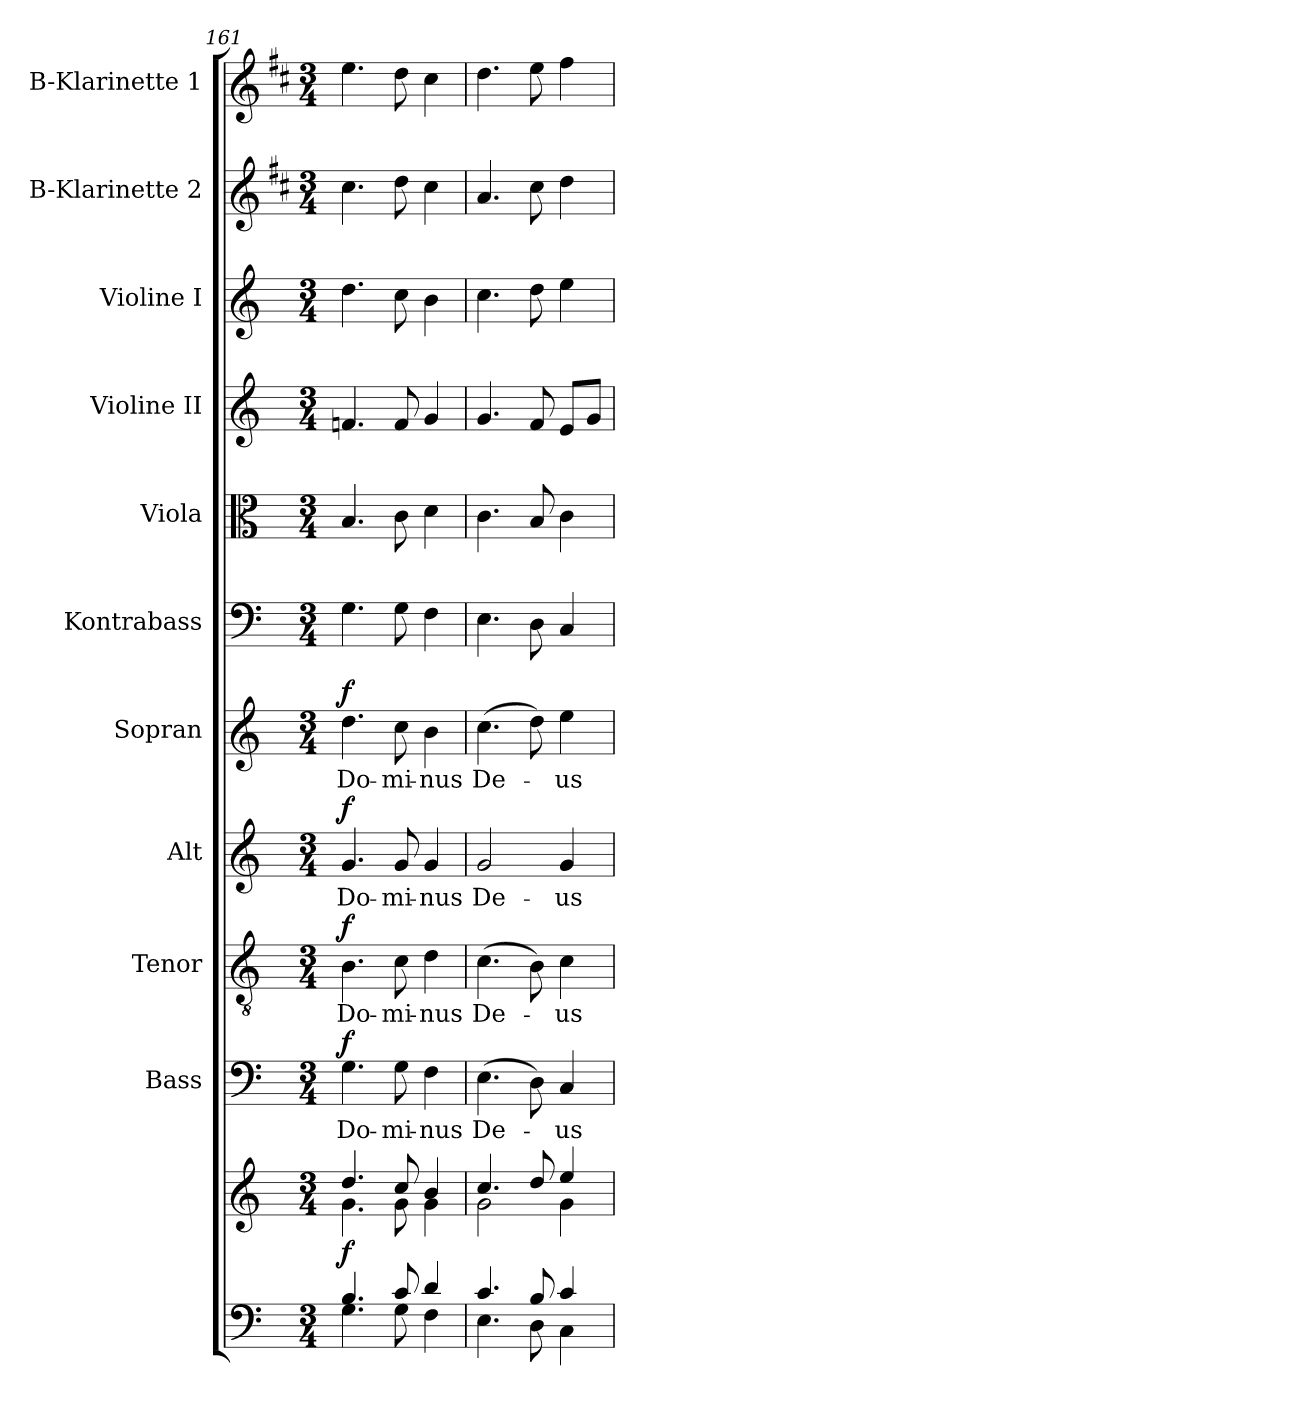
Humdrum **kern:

**kern	**kern	**dynam	**kern	**text	**dynam	**kern	**text	**dynam	**kern	**text	**dynam	**kern	**text	**dynam	**kern	**kern	**kern	**kern	**kern	**kern
*part11	*part11	*part11	*part10	*part10	*part10	*part9	*part9	*part9	*part8	*part8	*part8	*part7	*part7	*part7	*part6	*part5	*part4	*part3	*part2	*part1
*staff12	*staff11	*staff11/12	*staff10	*staff10	*staff10	*staff9	*staff9	*staff9	*staff8	*staff8	*staff8	*staff7	*staff7	*staff7	*staff6	*staff5	*staff4	*staff3	*staff2	*staff1
*	*	*	*I"Bass	*	*	*I"Tenor	*	*	*I"Alt	*	*	*I"Sopran	*	*	*I"Kontrabass	*I"Viola	*I"Violine II	*I"Violine I	*I"B-Klarinette 2	*I"B-Klarinette 1
*	*	*	*I'B.	*	*	*I'T.	*	*	*I'A.	*	*	*I'S.	*	*	*I'Kb.	*I'Vla.	*I'Vl. II	*I'Vl. I	*I'B Kl. 2	*I'B Kl. 1
*clefF4	*clefG2	*	*clefF4	*	*	*clefGv2	*	*	*clefG2	*	*	*clefG2	*	*	*clefF4	*clefC3	*clefG2	*clefG2	*clefG2	*clefG2
*	*	*	*	*	*	*	*	*	*	*	*	*	*	*	*ITrd7c12	*	*	*	*ITrd1c2	*ITrd1c2
*k[]	*k[]	*	*k[]	*	*	*k[]	*	*	*k[]	*	*	*k[]	*	*	*k[]	*k[]	*k[]	*k[]	*k[]	*k[]
*C:	*C:	*	*C:	*	*	*C:	*	*	*C:	*	*	*C:	*	*	*C:	*C:	*C:	*C:	*C:	*C:
*M3/4	*M3/4	*	*M3/4	*	*	*M3/4	*	*	*M3/4	*	*	*M3/4	*	*	*M3/4	*M3/4	*M3/4	*M3/4	*M3/4	*M3/4
=161	=161	=161	=161	=161	=161	=161	=161	=161	=161	=161	=161	=161	=161	=161	=161	=161	=161	=161	=161	=161
*^	*^	*	*	*	*	*	*	*	*	*	*	*	*	*	*	*	*	*	*	*
!	!	!	!	!LO:DY:b	!	!LO:LY:b	!LO:DY:a	!	!LO:LY:b	!LO:DY:a	!	!LO:LY:b	!LO:DY:a	!	!LO:LY:b	!LO:DY:a	!	!	!	!	!	!
4.B/	4.G\	4.dd/	4.g\	f	4.G\	Do-	f	4.B\	Do-	f	4.g/	Do-	f	4.dd\	Do-	f	4.GG\	4.B/	4.fn/	4.dd\	4.b\	4.dd\
!	!	!	!	!	!	!LO:LY:b	!	!	!LO:LY:b	!	!	!LO:LY:b	!	!	!LO:LY:b	!	!	!	!	!	!	!
8c/	8G\	8cc/	8g\	.	8G\	-mi-	.	8c\	-mi-	.	8g/	-mi-	.	8cc\	-mi-	.	8GG\	8c\	8f/	8cc\	8cc\	8cc\
!	!	!	!	!	!	!LO:LY:b	!	!	!LO:LY:b	!	!	!LO:LY:b	!	!	!LO:LY:b	!	!	!	!	!	!	!
4d/	4F\	4b/	4g\	.	4F\	-nus	.	4d\	-nus	.	4g/	-nus	.	4b\	-nus	.	4FF\	4d\	4g/	4b\	4b\	4b\
=162	=162	=162	=162	=162	=162	=162	=162	=162	=162	=162	=162	=162	=162	=162	=162	=162	=162	=162	=162	=162	=162	=162
!	!	!	!	!	!	!LO:LY:b	!	!	!LO:LY:b	!	!	!LO:LY:b	!	!	!LO:LY:b	!	!	!	!	!	!	!
4.c/	4.E\	4.cc/	2g\	.	(>4.E\	De-	.	(>4.c\	De-	.	2g/	De-	.	(>4.cc\	De-	.	4.EE\	4.c\	4.g/	4.cc\	4.g/	4.cc\
8B/	8D\	8dd/	.	.	8D\)	.	.	8B\)	.	.	.	.	.	8dd\)	.	.	8DD\	8B/	8f/	8dd\	8b\	8dd\
!	!	!	!	!	!	!LO:LY:b	!	!	!LO:LY:b	!	!	!LO:LY:b	!	!	!LO:LY:b	!	!	!	!	!	!	!
4c/	4C\	4ee/	4g\	.	4C/	-us	.	4c\	-us	.	4g/	-us	.	4ee\	-us	.	4CC/	4c\	8e/L	4ee\	4cc\	4ee\
.	.	.	.	.	.	.	.	.	.	.	.	.	.	.	.	.	.	.	8g/J	.	.	.
*v	*v	*	*	*	*	*	*	*	*	*	*	*	*	*	*	*	*	*	*	*	*	*
*	*v	*v	*	*	*	*	*	*	*	*	*	*	*	*	*	*	*	*	*	*	*
=	=	=	=	=	=	=	=	=	=	=	=	=	=	=	=	=	=	=	=	=
*-	*-	*-	*-	*-	*-	*-	*-	*-	*-	*-	*-	*-	*-	*-	*-	*-	*-	*-	*-	*-
